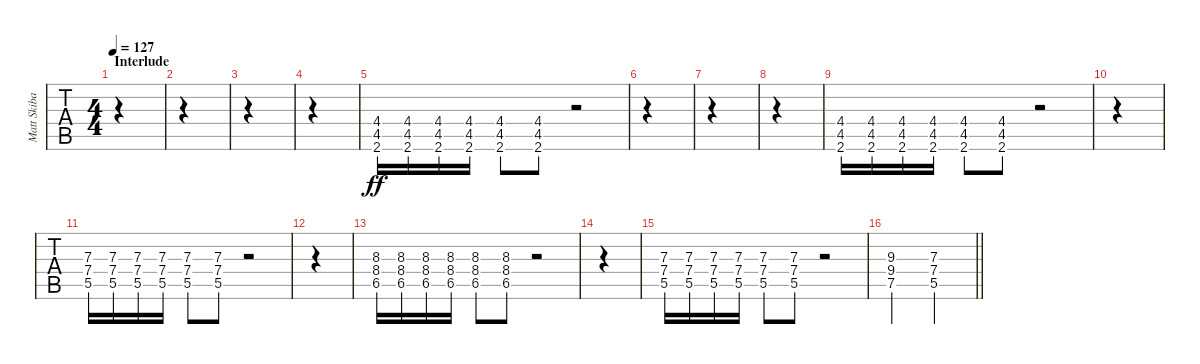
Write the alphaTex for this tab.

\track ("Matt Skiba - Guitar Two" "Matt Skiba") {instrument distortionguitar}
\staff {tabs}
\tuning (E4 B3 G3 D3 A2 E2) {hide}
\ts (4 4)
\section ("" "Interlude")
\tempo 127
\clef g2
\ks a
|
|
|
|
(4.4 4.5 2.6).16{dy ff} (4.4 4.5 2.6).16 (4.4 4.5 2.6).16 (4.4 4.5 2.6).16 (4.4 4.5 2.6).8 (4.4 4.5 2.6).8 r.2 |
|
|
|
(4.4 4.5 2.6).16 (4.4 4.5 2.6).16 (4.4 4.5 2.6).16 (4.4 4.5 2.6).16 (4.4 4.5 2.6).8 (4.4 4.5 2.6).8 r.2 |
|
(7.3 7.4 5.5).16 (7.3 7.4 5.5).16 (7.3 7.4 5.5).16 (7.3 7.4 5.5).16 (7.3 7.4 5.5).8 (7.3 7.4 5.5).8 r.2 |
|
(8.3 8.4 6.5).16 (8.3 8.4 6.5).16 (8.3 8.4 6.5).16 (8.3 8.4 6.5).16 (8.3 8.4 6.5).8 (8.3 8.4 6.5).8 r.2 |
|
(7.3 7.4 5.5).16 (7.3 7.4 5.5).16 (7.3 7.4 5.5).16 (7.3 7.4 5.5).16 (7.3 7.4 5.5).8 (7.3 7.4 5.5).8 r.2 |
\barLineRight lightlight
(9.3 9.4 7.5).2 (7.3 7.4 5.5).2
